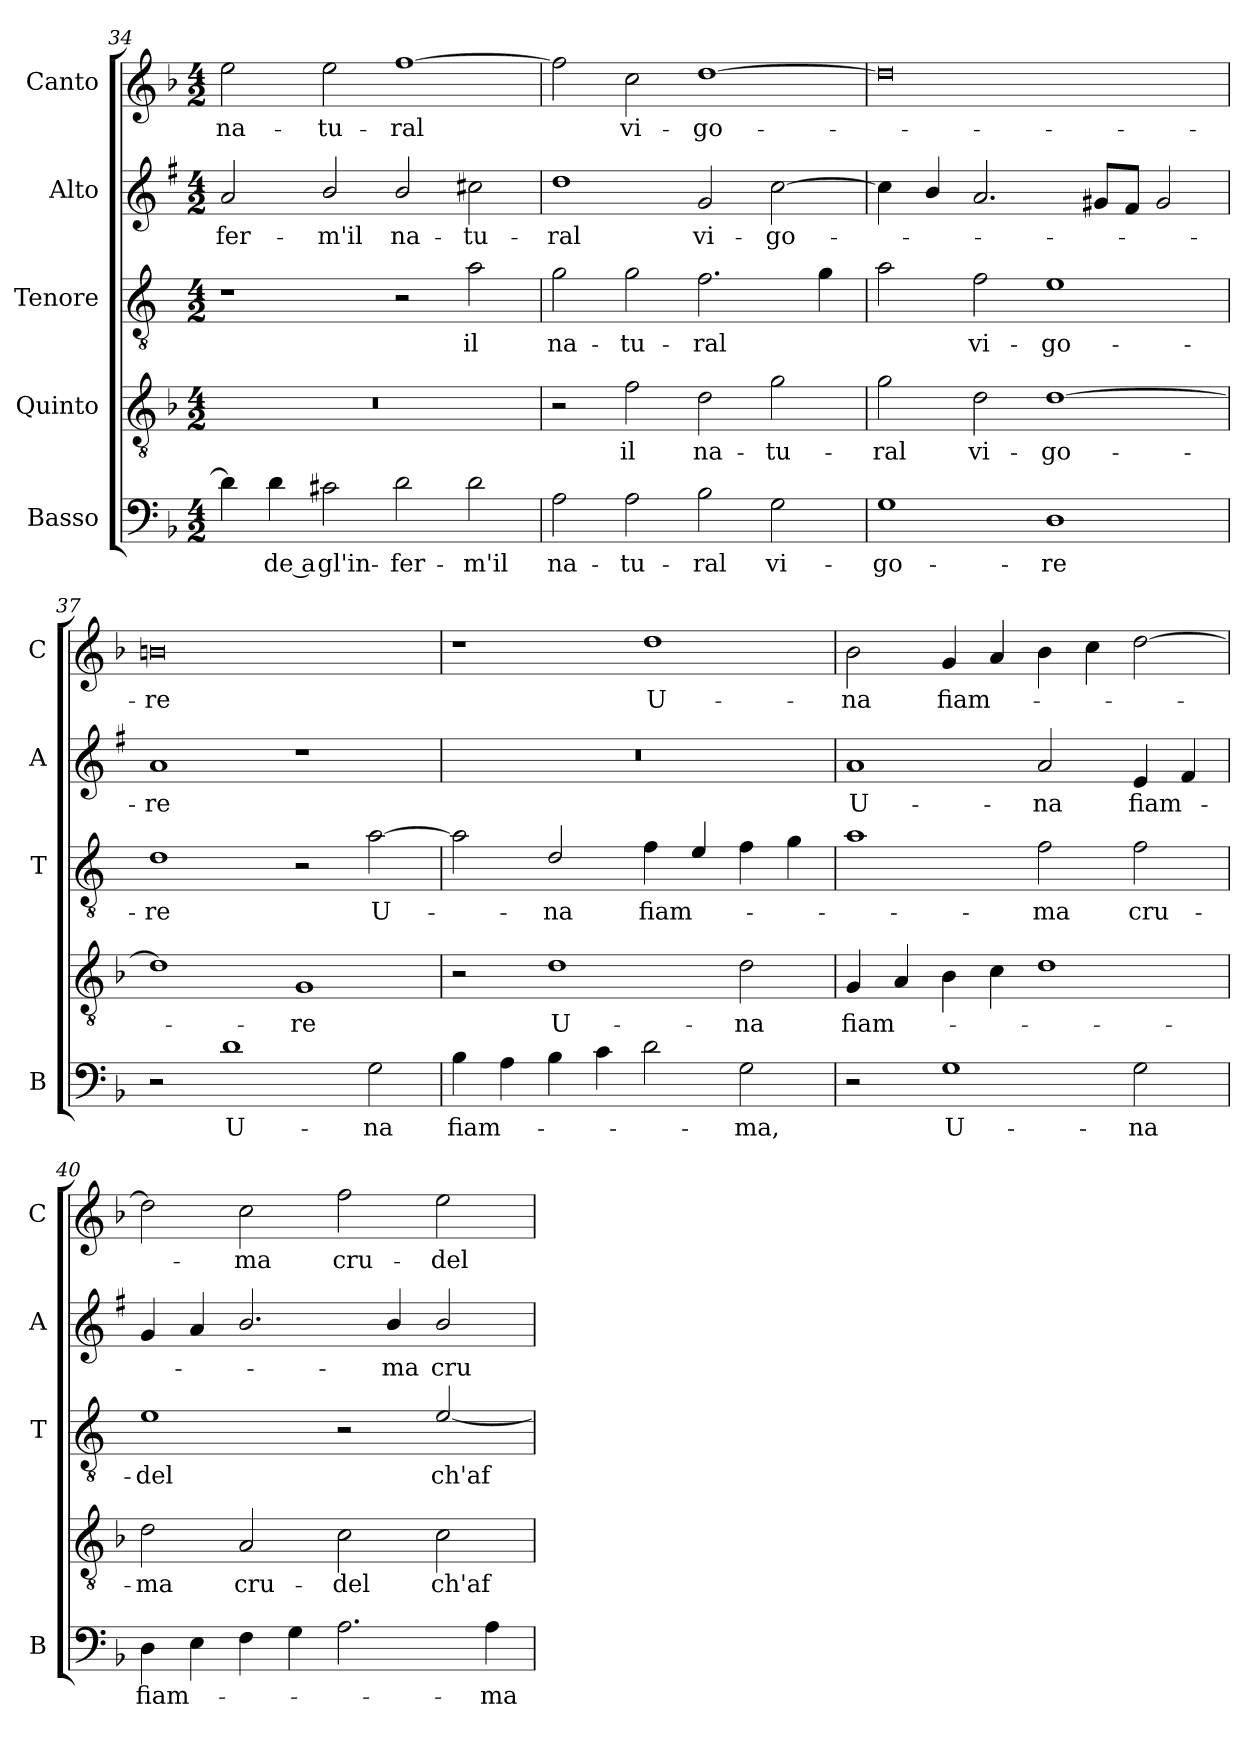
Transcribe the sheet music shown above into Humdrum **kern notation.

**kern	**text	**kern	**text	**kern	**text	**kern	**text	**kern	**text
*part5	*part5	*part4	*part4	*part3	*part3	*part2	*part2	*part1	*part1
*staff5	*staff5	*staff4	*staff4	*staff3	*staff3	*staff2	*staff2	*staff1	*staff1
*I"Basso	*	*I"Quinto	*	*I"Tenore	*	*I"Alto	*	*I"Canto	*
*I'B	*	*	*	*I'T	*	*I'A	*	*I'C	*
*clefF4	*	*clefGv2	*	*clefGv2	*	*clefG2	*	*clefG2	*
*	*	*	*	*ITrd4c7	*	*ITrd1c2	*	*	*
*k[b-]	*	*k[b-]	*	*k[b-]	*	*k[b-]	*	*k[b-]	*
*F:	*	*F:	*	*F:	*	*F:	*	*F:	*
*M4/2	*	*M4/2	*	*M4/2	*	*M4/2	*	*M4/2	*
=34	=34	=34	=34	=34	=34	=34	=34	=34	=34
!	!	!	!	!	!	!	!LO:LY:b	!	!LO:LY:b
4d\]	.	0r	.	1r	.	2g/	-fer-	2ee\	na-
!	!LO:LY:b	!	!	!	!	!	!	!	!
4d\	-de a	.	.	.	.	.	.	.	.
!	!LO:LY:b	!	!	!	!	!	!LO:LY:b	!	!LO:LY:b
2c#X\	gl'in-	.	.	.	.	2a/	-m'il	2ee\	-tu-
!	!LO:LY:b	!	!	!	!	!	!LO:LY:b	!	!LO:LY:b
2d\	-fer-	.	.	2r	.	2a/	na-	[1ff	-ral
!	!LO:LY:b	!	!	!	!LO:LY:b	!	!LO:LY:b	!	!
2d\	-m'il	.	.	2d\	il	2bn\	-tu-	.	.
=35	=35	=35	=35	=35	=35	=35	=35	=35	=35
!	!LO:LY:b	!	!	!	!LO:LY:b	!	!LO:LY:b	!	!
2A\	na-	2r	.	2c\	na-	1cc	-ral	2ff\]	.
!	!LO:LY:b	!	!LO:LY:b	!	!LO:LY:b	!	!	!	!LO:LY:b
2A\	-tu-	2f\	il	2c\	-tu-	.	.	2cc\	vi-
!	!LO:LY:b	!	!LO:LY:b	!	!LO:LY:b	!	!LO:LY:b	!	!LO:LY:b
2B-\	-ral	2d\	na-	2.B-\	-ral	2f/	vi-	[1dd	-go-
!	!LO:LY:b	!	!LO:LY:b	!	!	!	!LO:LY:b	!	!
2G\	vi-	2g\	-tu-	.	.	[2b-\	-go-	.	.
.	.	.	.	4c\	.	.	.	.	.
!!LO:LB:g=z
=36	=36	=36	=36	=36	=36	=36	=36	=36	=36
!	!LO:LY:b	!	!LO:LY:b	!	!	!	!	!	!
1G	-go-	2g\	-ral	2d\	.	4b-\]	.	0dd]	.
.	.	.	.	.	.	4a/	.	.	.
!	!	!	!LO:LY:b	!	!LO:LY:b	!	!	!	!
.	.	2d\	vi-	2B-\	vi-	2.g/	.	.	.
!	!LO:LY:b	!	!LO:LY:b	!	!LO:LY:b	!	!	!	!
1D	-re	[1d	-go-	1A	-go-	.	.	.	.
.	.	.	.	.	.	8f#X/L	.	.	.
.	.	.	.	.	.	8e/J	.	.	.
.	.	.	.	.	.	2f#/	.	.	.
=37	=37	=37	=37	=37	=37	=37	=37	=37	=37
!	!	!	!	!	!LO:LY:b	!	!LO:LY:b	!	!LO:LY:b
2r	.	1d]	.	1G	-re	1g	-re	0bn	-re
!	!LO:LY:b	!	!	!	!	!	!	!	!
1d	U-	.	.	.	.	.	.	.	.
!	!	!	!LO:LY:b	!	!	!	!	!	!
.	.	1G	-re	2r	.	1r	.	.	.
!	!LO:LY:b	!	!	!	!LO:LY:b	!	!	!	!
2G\	-na	.	.	[2d\	U-	.	.	.	.
=38	=38	=38	=38	=38	=38	=38	=38	=38	=38
!	!LO:LY:b	!	!	!	!	!	!	!	!
4B-\	fiam-	2r	.	2d\]	.	0r	.	1r	.
4A\	.	.	.	.	.	.	.	.	.
!	!	!	!LO:LY:b	!	!LO:LY:b	!	!	!	!
4B-\	.	1d	U-	2G/	-na	.	.	.	.
4c\	.	.	.	.	.	.	.	.	.
!	!	!	!	!	!LO:LY:b	!	!	!	!LO:LY:b
2d\	.	.	.	4B-\	fiam-	.	.	1dd	U-
.	.	.	.	4A/	.	.	.	.	.
!	!LO:LY:b	!	!LO:LY:b	!	!	!	!	!	!
2G\	-ma,	2d\	-na	4B-\	.	.	.	.	.
.	.	.	.	4c\	.	.	.	.	.
=39	=39	=39	=39	=39	=39	=39	=39	=39	=39
!	!	!	!LO:LY:b	!	!	!	!LO:LY:b	!	!LO:LY:b
2r	.	4G/	fiam-	1d	.	1g	U-	2b-\	-na
.	.	4A/	.	.	.	.	.	.	.
!	!LO:LY:b	!	!	!	!	!	!	!	!LO:LY:b
1G	U-	4B-\	.	.	.	.	.	4g/	fiam-
.	.	4c\	.	.	.	.	.	4a/	.
!	!	!	!	!	!LO:LY:b	!	!LO:LY:b	!	!
.	.	1d	.	2B-\	-ma	2g/	-na	4b-\	.
.	.	.	.	.	.	.	.	4cc\	.
!	!LO:LY:b	!	!	!	!LO:LY:b	!	!LO:LY:b	!	!
2G\	-na	.	.	2B-\	cru-	4d/	fiam-	[2dd\	.
.	.	.	.	.	.	4e/	.	.	.
!!LO:LB:g=z
=40	=40	=40	=40	=40	=40	=40	=40	=40	=40
!	!LO:LY:b	!	!LO:LY:b	!	!LO:LY:b	!	!	!	!
4D\	fiam-	2d\	-ma	1A	-del	4f/	.	2dd\]	.
4E\	.	.	.	.	.	4g/	.	.	.
!	!	!	!LO:LY:b	!	!	!	!	!	!LO:LY:b
4F\	.	2A/	cru-	.	.	2.a/	.	2cc\	-ma
4G\	.	.	.	.	.	.	.	.	.
!	!	!	!LO:LY:b	!	!	!	!	!	!LO:LY:b
2.A\	.	2c\	-del	2r	.	.	.	2ff\	cru-
!	!	!	!	!	!	!	!LO:LY:b	!	!
.	.	.	.	.	.	4a/	-ma	.	.
!	!	!	!LO:LY:b	!	!LO:LY:b	!	!LO:LY:b	!	!LO:LY:b
.	.	2c\	ch'af-	[2A/	ch'af-	2a/	cru-	2ee\	-del
!	!LO:LY:b	!	!	!	!	!	!	!	!
4A\	-ma	.	.	.	.	.	.	.	.
=	=	=	=	=	=	=	=	=	=
*-	*-	*-	*-	*-	*-	*-	*-	*-	*-
